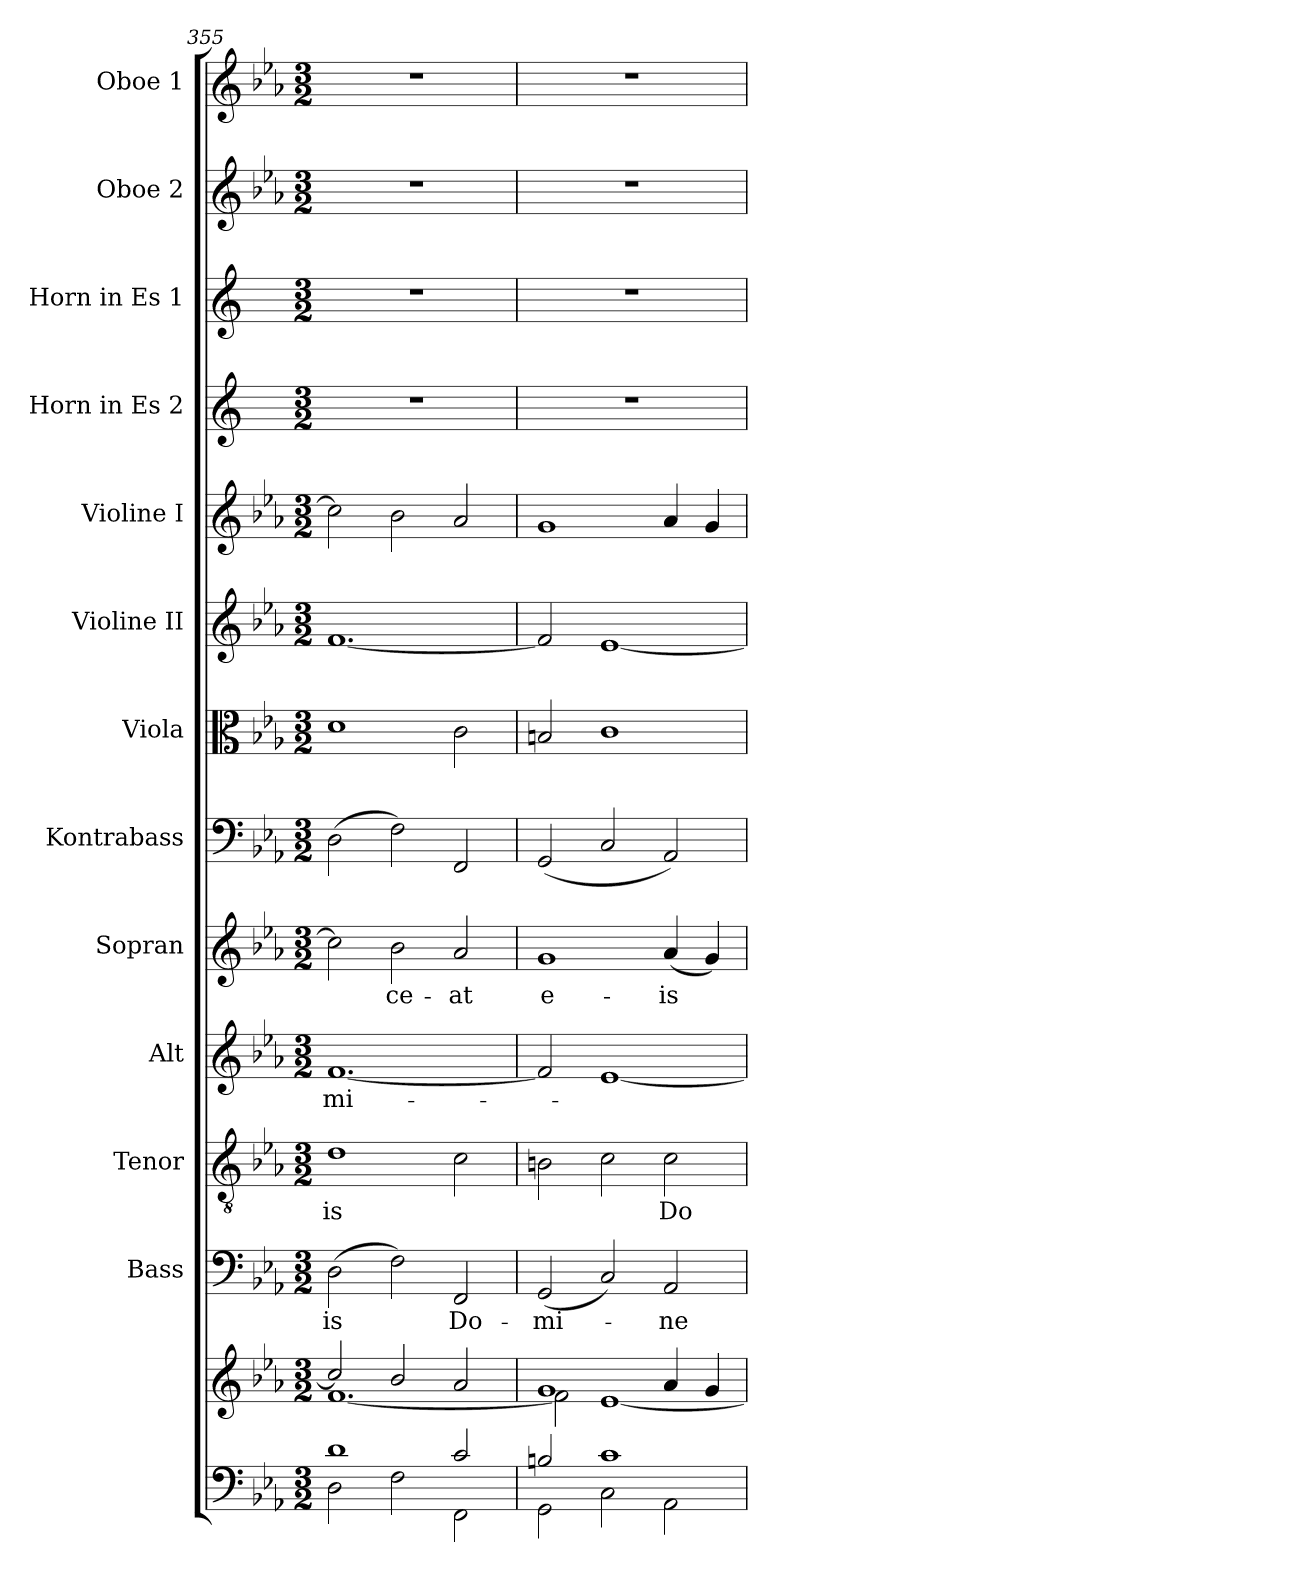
**kern	**kern	**kern	**text	**kern	**text	**kern	**text	**kern	**text	**kern	**kern	**kern	**kern	**kern	**kern	**kern	**kern
*part13	*part13	*part12	*part12	*part11	*part11	*part10	*part10	*part9	*part9	*part8	*part7	*part6	*part5	*part4	*part3	*part2	*part1
*staff14	*staff13	*staff12	*staff12	*staff11	*staff11	*staff10	*staff10	*staff9	*staff9	*staff8	*staff7	*staff6	*staff5	*staff4	*staff3	*staff2	*staff1
*	*	*I"Bass	*	*I"Tenor	*	*I"Alt	*	*I"Sopran	*	*I"Kontrabass	*I"Viola	*I"Violine II	*I"Violine I	*I"Horn in Es 2	*I"Horn in Es 1	*I"Oboe 2	*I"Oboe 1
*	*	*I'B.	*	*I'T.	*	*I'A.	*	*I'S.	*	*I'Kb.	*I'Vla.	*I'Vl. II	*I'Vl. I	*I'Hr. 2	*I'Hr. 1	*I'Ob. 2	*I'Ob. 1
*clefF4	*clefG2	*clefF4	*	*clefGv2	*	*clefG2	*	*clefG2	*	*clefF4	*clefC3	*clefG2	*clefG2	*clefG2	*clefG2	*clefG2	*clefG2
*	*	*	*	*	*	*	*	*	*	*ITrd7c12	*	*	*	*ITrd5c9	*ITrd5c9	*	*
*k[b-e-a-]	*k[b-e-a-]	*k[b-e-a-]	*	*k[b-e-a-]	*	*k[b-e-a-]	*	*k[b-e-a-]	*	*k[b-e-a-]	*k[b-e-a-]	*k[b-e-a-]	*k[b-e-a-]	*k[b-e-a-]	*k[b-e-a-]	*k[b-e-a-]	*k[b-e-a-]
*E-:	*E-:	*E-:	*	*E-:	*	*E-:	*	*E-:	*	*E-:	*E-:	*E-:	*E-:	*E-:	*E-:	*E-:	*E-:
*M3/2	*M3/2	*M3/2	*	*M3/2	*	*M3/2	*	*M3/2	*	*M3/2	*M3/2	*M3/2	*M3/2	*M3/2	*M3/2	*M3/2	*M3/2
=355	=355	=355	=355	=355	=355	=355	=355	=355	=355	=355	=355	=355	=355	=355	=355	=355	=355
*^	*^	*	*	*	*	*	*	*	*	*	*	*	*	*	*	*	*
!	!	!	!	!	!LO:LY:b	!	!LO:LY:b	!	!LO:LY:b	!	!	!	!	!	!	!	!	!	!
1d	2D\	2cc/]	[<1.f	(>2D\	-is	1d	-is	[1.f	-mi-	2cc\]	.	(>2DD\	1d	[1.f	2cc\]	1.r	1.r	1.r	1.r
!	!	!	!	!	!	!	!	!	!	!	!LO:LY:b	!	!	!	!	!	!	!	!
.	2F\	2b-/	.	2F\)	.	.	.	.	.	2b-\	-ce-	2FF\)	.	.	2b-\	.	.	.	.
!	!	!	!	!	!LO:LY:b	!	!	!	!	!	!LO:LY:b	!	!	!	!	!	!	!	!
2c/	2FF\	2a-/	.	2FF/	Do-	2c\	.	.	.	2a-/	-at	2FFF/	2c\	.	2a-/	.	.	.	.
=356	=356	=356	=356	=356	=356	=356	=356	=356	=356	=356	=356	=356	=356	=356	=356	=356	=356	=356	=356
!	!	!	!	!	!LO:LY:b	!	!	!	!	!	!LO:LY:b	!	!	!	!	!	!	!	!
2Bn/	2GG\	1g	2f\]	(<2GG/	-mi-	2Bn\	.	2f/]	.	1g	e-	(<2GGG/	2Bn/	2f/]	1g	1.r	1.r	1.r	1.r
1c	2C\	.	[<1e-	2C/)	.	2c\	.	[1e-	.	.	.	2CC/	1c	[1e-	.	.	.	.	.
!	!	!	!	!	!LO:LY:b	!	!LO:LY:b	!	!	!	!LO:LY:b	!	!	!	!	!	!	!	!
.	2AA-\	4a-/	.	2AA-/	-ne	2c\	Do-	.	.	(<4a-/	-is	2AAA-/)	.	.	4a-/	.	.	.	.
.	.	4g/	.	.	.	.	.	.	.	4g/)	.	.	.	.	4g/	.	.	.	.
*v	*v	*	*	*	*	*	*	*	*	*	*	*	*	*	*	*	*	*	*
*	*v	*v	*	*	*	*	*	*	*	*	*	*	*	*	*	*	*	*
=	=	=	=	=	=	=	=	=	=	=	=	=	=	=	=	=	=
*-	*-	*-	*-	*-	*-	*-	*-	*-	*-	*-	*-	*-	*-	*-	*-	*-	*-
